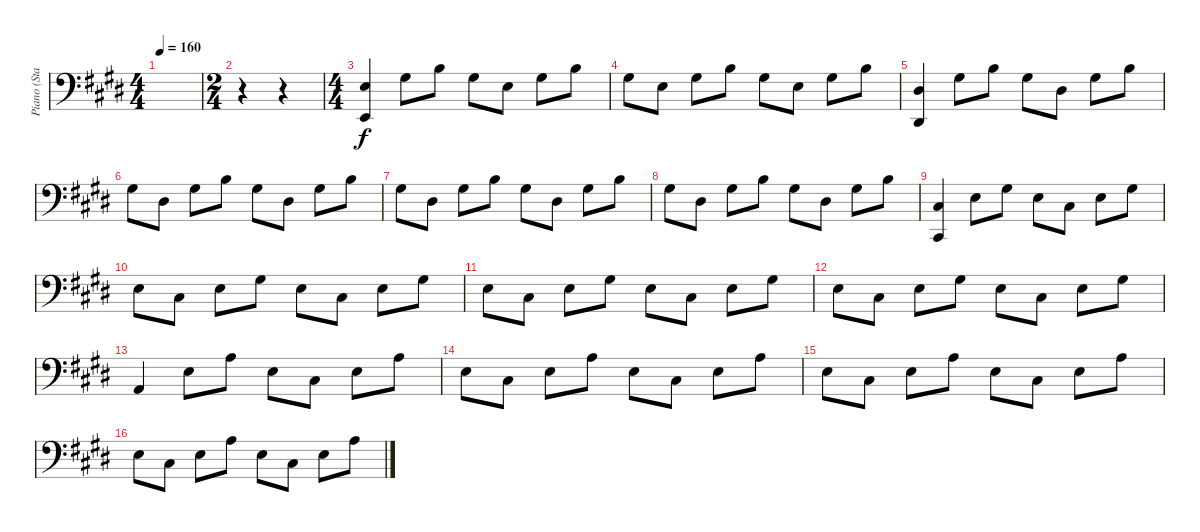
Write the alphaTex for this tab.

\track ("Piano (Staff 2)" "Piano (Sta") {instrument acousticgrandpiano}
\staff {score}
\tuning (E4 B3 G3 D3 A2 E2 B1) {hide}
\ts (4 4)
\tempo 160
\clef f4
\ks e
|
\ts (2 4)
r.4 r.4 |
\ts (4 4)
(2.4 0.6).4 1.3.8 0.2.8 1.3.8 2.4.8 1.3.8 0.2.8 |
1.3.8 2.4.8 1.3.8 0.2.8 1.3.8 2.4.8 1.3.8 0.2.8 |
(1.4 4.7).4 1.3.8 0.2.8 1.3.8 1.4.8 1.3.8 0.2.8 |
1.3.8 1.4.8 1.3.8 0.2.8 1.3.8 1.4.8 1.3.8 0.2.8 |
1.3.8 1.4.8 1.3.8 0.2.8 1.3.8 1.4.8 1.3.8 0.2.8 |
1.3.8 1.4.8 1.3.8 0.2.8 1.3.8 1.4.8 1.3.8 0.2.8 |
(4.5 2.7).4 2.4.8 1.3.8 2.4.8 4.5.8 2.4.8 1.3.8 |
2.4.8 4.5.8 2.4.8 1.3.8 2.4.8 4.5.8 2.4.8 1.3.8 |
2.4.8 4.5.8 2.4.8 1.3.8 2.4.8 4.5.8 2.4.8 1.3.8 |
2.4.8 4.5.8 2.4.8 1.3.8 2.4.8 4.5.8 2.4.8 1.3.8 |
0.5.4 2.4.8 2.3.8 2.4.8 4.5.8 2.4.8 2.3.8 |
2.4.8 4.5.8 2.4.8 2.3.8 2.4.8 4.5.8 2.4.8 2.3.8 |
2.4.8 4.5.8 2.4.8 2.3.8 2.4.8 4.5.8 2.4.8 2.3.8 |
2.4.8 4.5.8 2.4.8 2.3.8 2.4.8 4.5.8 2.4.8 2.3.8
